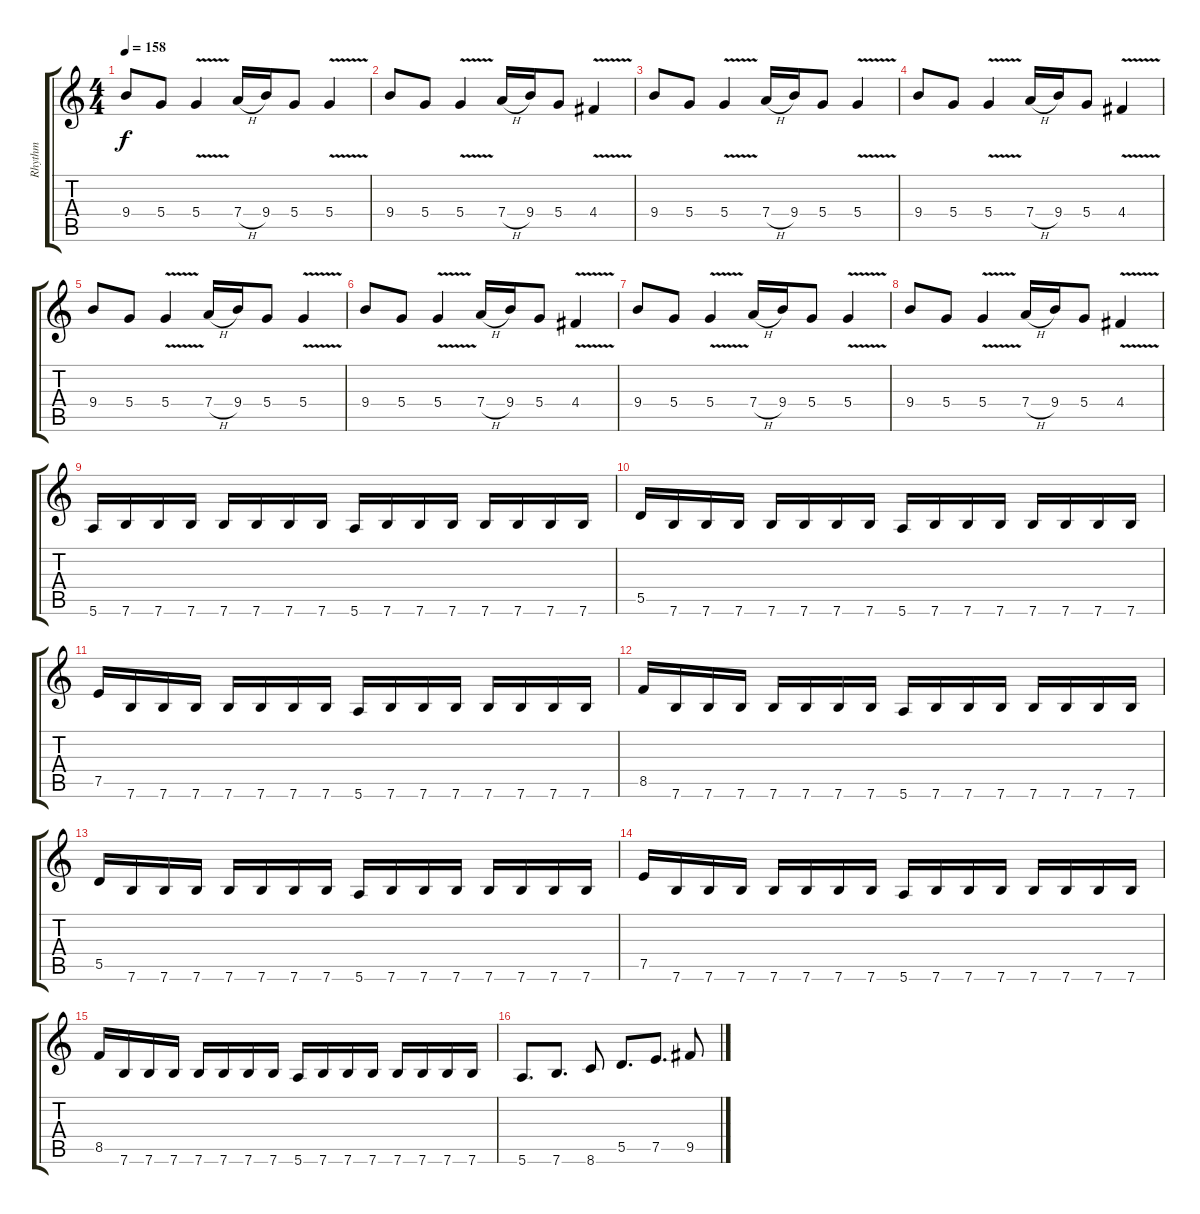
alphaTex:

\track ("Rhythm" "Rhythm") {instrument overdrivenguitar}
\staff {score tabs}
\tuning (E4 B3 G3 D3 A2 E2) {hide}
\ts (4 4)
\tempo 158
\clef g2
\ks c
9.4.8{dy f} 5.4.8 5.4{v}.4 7.4{h}.16 9.4.16 5.4.8 5.4{v}.4 |
9.4.8 5.4.8 5.4{v}.4 7.4{h}.16 9.4.16 5.4.8 4.4{v}.4 |
9.4.8 5.4.8 5.4{v}.4 7.4{h}.16 9.4.16 5.4.8 5.4{v}.4 |
9.4.8 5.4.8 5.4{v}.4 7.4{h}.16 9.4.16 5.4.8 4.4{v}.4 |
9.4.8 5.4.8 5.4{v}.4 7.4{h}.16 9.4.16 5.4.8 5.4{v}.4 |
9.4.8 5.4.8 5.4{v}.4 7.4{h}.16 9.4.16 5.4.8 4.4{v}.4 |
9.4.8 5.4.8 5.4{v}.4 7.4{h}.16 9.4.16 5.4.8 5.4{v}.4 |
9.4.8 5.4.8 5.4{v}.4 7.4{h}.16 9.4.16 5.4.8 4.4{v}.4 |
5.6.16 7.6.16 7.6.16 7.6.16 7.6.16 7.6.16 7.6.16 7.6.16 5.6.16 7.6.16 7.6.16 7.6.16 7.6.16 7.6.16 7.6.16 7.6.16 |
5.5.16 7.6.16 7.6.16 7.6.16 7.6.16 7.6.16 7.6.16 7.6.16 5.6.16 7.6.16 7.6.16 7.6.16 7.6.16 7.6.16 7.6.16 7.6.16 |
7.5.16 7.6.16 7.6.16 7.6.16 7.6.16 7.6.16 7.6.16 7.6.16 5.6.16 7.6.16 7.6.16 7.6.16 7.6.16 7.6.16 7.6.16 7.6.16 |
8.5.16 7.6.16 7.6.16 7.6.16 7.6.16 7.6.16 7.6.16 7.6.16 5.6.16 7.6.16 7.6.16 7.6.16 7.6.16 7.6.16 7.6.16 7.6.16 |
5.5.16 7.6.16 7.6.16 7.6.16 7.6.16 7.6.16 7.6.16 7.6.16 5.6.16 7.6.16 7.6.16 7.6.16 7.6.16 7.6.16 7.6.16 7.6.16 |
7.5.16 7.6.16 7.6.16 7.6.16 7.6.16 7.6.16 7.6.16 7.6.16 5.6.16 7.6.16 7.6.16 7.6.16 7.6.16 7.6.16 7.6.16 7.6.16 |
8.5.16 7.6.16 7.6.16 7.6.16 7.6.16 7.6.16 7.6.16 7.6.16 5.6.16 7.6.16 7.6.16 7.6.16 7.6.16 7.6.16 7.6.16 7.6.16 |
5.6.8{d} 7.6.8{d} 8.6.8 5.5.8{d} 7.5.8{d} 9.5.8
